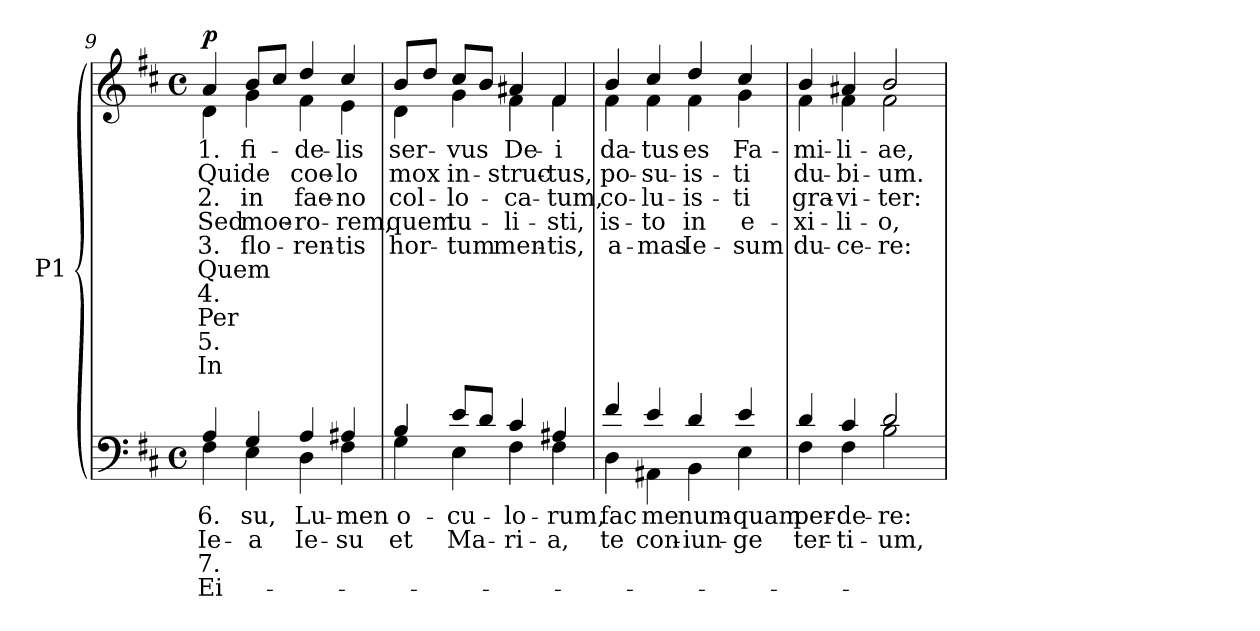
**kern	**text	**text	**text	**text	**kern	**text	**text	**text	**text	**text	**text	**text	**text	**text	**text	**dynam
*part1	*part1	*part1	*part1	*part1	*part1	*part1	*part1	*part1	*part1	*part1	*part1	*part1	*part1	*part1	*part1	*part1
*staff2	*staff2	*staff2	*staff2	*staff2	*staff1	*staff1	*staff1	*staff1	*staff1	*staff1	*staff1	*staff1	*staff1	*staff1	*staff1	*staff1/2
*I"P1	*	*	*	*	*	*	*	*	*	*	*	*	*	*	*	*
!!LO:LB:g=z
*clefF4	*	*	*	*	*clefG2	*	*	*	*	*	*	*	*	*	*	*
*k[f#c#]	*	*	*	*	*k[f#c#]	*	*	*	*	*	*	*	*	*	*	*
*D:	*	*	*	*	*D:	*	*	*	*	*	*	*	*	*	*	*
*M4/4	*	*	*	*	*M4/4	*	*	*	*	*	*	*	*	*	*	*
*met(c)	*	*	*	*	*met(c)	*	*	*	*	*	*	*	*	*	*	*
=9	=9	=9	=9	=9	=9	=9	=9	=9	=9	=9	=9	=9	=9	=9	=9	=9
!	!LO:LY:a:color=#000000	!LO:LY:a:color=#000000	!LO:LY:a:color=#000000	!LO:LY:a:color=#000000	!	!	!	!	!	!	!	!	!	!	!	!
*^	*	*	*	*	*	*	*	*	*	*	*	*	*	*	*	*
!	!	!	!	!	!	!	!LO:LY:b:color=#000000	!LO:LY:b:color=#000000	!LO:LY:b:color=#000000	!LO:LY:b:color=#000000	!LO:LY:b:color=#000000	!LO:LY:b:color=#000000	!LO:LY:b:color=#000000	!LO:LY:b:color=#000000	!LO:LY:b:color=#000000	!LO:LY:b:color=#000000	!
*	*	*	*	*	*	*^	*	*	*	*	*	*	*	*	*	*	*
4Ai/	4F#i\	6.	Ie-	7.	-Ei-	4ai/	4di\	1.	Qui	2.	Sed	3.	Quem	4.	Per	5.	In	p
!	!	!LO:LY:a:color=#000000	!LO:LY:a:color=#000000	!	!	!	!	!	!	!	!	!	!	!	!	!	!	!
!	!	!	!	!	!	!	!	!LO:LY:b:color=#000000	!LO:LY:b:color=#000000	!LO:LY:b:color=#000000	!LO:LY:b:color=#000000	!LO:LY:b:color=#000000	!	!	!	!	!	!
4Gi/	4Ei\	su,	-a	.	.	8bi/L	4gi\	fi-	de	in	moe-	flo-	.	.	.	.	.	.
.	.	.	.	.	.	8cc#i/J	.	.	.	.	.	.	.	.	.	.	.	.
!	!	!LO:LY:a:color=#000000	!LO:LY:a:color=#000000	!	!	!	!	!	!	!	!	!	!	!	!	!	!	!
!	!	!	!	!	!	!	!	!LO:LY:b:color=#000000	!LO:LY:b:color=#000000	!LO:LY:b:color=#000000	!LO:LY:b:color=#000000	!LO:LY:b:color=#000000	!	!	!	!	!	!
4Ai/	4Di\	Lu-	-Ie-	.	.	4ddi/	4f#i\	-de-	coe-	fae-	-ro-	-ren-	.	.	.	.	.	.
!	!	!LO:LY:a:color=#000000	!LO:LY:a:color=#000000	!	!	!	!	!	!	!	!	!	!	!	!	!	!	!
!	!	!	!	!	!	!	!	!LO:LY:b:color=#000000	!LO:LY:b:color=#000000	!LO:LY:b:color=#000000	!LO:LY:b:color=#000000	!LO:LY:b:color=#000000	!	!	!	!	!	!
4A#Xi/	4F#i\	-men	su	.	.	4cc#i/	4ei\	-lis	-lo	-no	-rem,	-tis	.	.	.	.	.	.
=10	=10	=10	=10	=10	=10	=10	=10	=10	=10	=10	=10	=10	=10	=10	=10	=10	=10	=10
!	!	!LO:LY:a:color=#000000	!LO:LY:a:color=#000000	!	!	!	!	!	!	!	!	!	!	!	!	!	!	!
!	!	!	!	!	!	!	!	!LO:LY:b:color=#000000	!LO:LY:b:color=#000000	!LO:LY:b:color=#000000	!LO:LY:b:color=#000000	!LO:LY:b:color=#000000	!	!	!	!	!	!
4Bi/	4Gi\	o-	-et	.	.	8bi/L	4di\	ser-	mox	col-	quem	hor-	.	.	.	.	.	.
.	.	.	.	.	.	8ddi/J	.	.	.	.	.	.	.	.	.	.	.	.
!	!	!LO:LY:a:color=#000000	!LO:LY:a:color=#000000	!	!	!	!	!	!	!	!	!	!	!	!	!	!	!
!	!	!	!	!	!	!	!	!LO:LY:b:color=#000000	!LO:LY:b:color=#000000	!LO:LY:b:color=#000000	!LO:LY:b:color=#000000	!LO:LY:b:color=#000000	!	!	!	!	!	!
8ei/L	4Ei\	cu-	-Ma-	.	.	8cc#i/L	4gi\	-vus	in-	-lo-	tu-	-tum	.	.	.	.	.	.
8di/J	.	.	.	.	.	8bi/J	.	.	.	.	.	.	.	.	.	.	.	.
!	!	!LO:LY:a:color=#000000	!LO:LY:a:color=#000000	!	!	!	!	!	!	!	!	!	!	!	!	!	!	!
!	!	!	!	!	!	!	!	!LO:LY:b:color=#000000	!LO:LY:b:color=#000000	!LO:LY:b:color=#000000	!LO:LY:b:color=#000000	!LO:LY:b:color=#000000	!	!	!	!	!	!
4c#i/	4F#i\	-lo-	-ri-	.	.	4a#Xi/	4f#i\	De-	-struc-	-ca-	-li-	men-	.	.	.	.	.	.
!	!	!LO:LY:a:color=#000000	!LO:LY:a:color=#000000	!	!	!	!	!	!	!	!	!	!	!	!	!	!	!
!	!	!	!	!	!	!	!	!LO:LY:b:color=#000000	!LO:LY:b:color=#000000	!LO:LY:b:color=#000000	!LO:LY:b:color=#000000	!LO:LY:b:color=#000000	!	!	!	!	!	!
4A#Xi/	4F#i\	-rum,	a,	.	.	4f#i/	4f#i\	-i	-tus,	-tum,	-sti,	-tis,	.	.	.	.	.	.
=11	=11	=11	=11	=11	=11	=11	=11	=11	=11	=11	=11	=11	=11	=11	=11	=11	=11	=11
!	!	!LO:LY:a:color=#000000	!LO:LY:a:color=#000000	!	!	!	!	!	!	!	!	!	!	!	!	!	!	!
!	!	!	!	!	!	!	!	!LO:LY:b:color=#000000	!LO:LY:b:color=#000000	!LO:LY:b:color=#000000	!LO:LY:b:color=#000000	!LO:LY:b:color=#000000	!	!	!	!	!	!
4f#i/	4Di\	fac	te	.	.	4bi/	4f#i\	da-	po-	co-	is-	a-	.	.	.	.	.	.
!	!	!LO:LY:a:color=#000000	!LO:LY:a:color=#000000	!	!	!	!	!	!	!	!	!	!	!	!	!	!	!
!	!	!	!	!	!	!	!	!LO:LY:b:color=#000000	!LO:LY:b:color=#000000	!LO:LY:b:color=#000000	!LO:LY:b:color=#000000	!LO:LY:b:color=#000000	!	!	!	!	!	!
4ei/	4AA#Xi\	me	con-	.	.	4cc#i/	4f#i\	-tus	-su-	-lu-	-to	-mas	.	.	.	.	.	.
!	!	!LO:LY:a:color=#000000	!LO:LY:a:color=#000000	!	!	!	!	!	!	!	!	!	!	!	!	!	!	!
!	!	!	!	!	!	!	!	!LO:LY:b:color=#000000	!LO:LY:b:color=#000000	!LO:LY:b:color=#000000	!LO:LY:b:color=#000000	!LO:LY:b:color=#000000	!	!	!	!	!	!
4di/	4BBi\	-num-	-iun-	.	.	4ddi/	4f#i\	es	-is-	-is-	in	Ie-	.	.	.	.	.	.
!	!	!LO:LY:a:color=#000000	!LO:LY:a:color=#000000	!	!	!	!	!	!	!	!	!	!	!	!	!	!	!
!	!	!	!	!	!	!	!	!LO:LY:b:color=#000000	!LO:LY:b:color=#000000	!LO:LY:b:color=#000000	!LO:LY:b:color=#000000	!LO:LY:b:color=#000000	!	!	!	!	!	!
4ei/	4Ei\	-quam	ge	.	.	4cc#i/	4gi\	Fa-	-ti	-ti	e-	-sum	.	.	.	.	.	.
=12	=12	=12	=12	=12	=12	=12	=12	=12	=12	=12	=12	=12	=12	=12	=12	=12	=12	=12
!	!	!LO:LY:a:color=#000000	!LO:LY:a:color=#000000	!	!	!	!	!	!	!	!	!	!	!	!	!	!	!
!	!	!	!	!	!	!	!	!LO:LY:b:color=#000000	!LO:LY:b:color=#000000	!LO:LY:b:color=#000000	!LO:LY:b:color=#000000	!LO:LY:b:color=#000000	!	!	!	!	!	!
4di/	4F#i\	per-	-ter-	.	.	4bi/	4f#i\	-mi-	du-	gra-	-xi-	du-	.	.	.	.	.	.
!	!	!LO:LY:a:color=#000000	!LO:LY:a:color=#000000	!	!	!	!	!	!	!	!	!	!	!	!	!	!	!
!	!	!	!	!	!	!	!	!LO:LY:b:color=#000000	!LO:LY:b:color=#000000	!LO:LY:b:color=#000000	!LO:LY:b:color=#000000	!LO:LY:b:color=#000000	!	!	!	!	!	!
4c#i/	4F#i\	-de-	-ti-	.	.	4a#Xi/	4f#i\	-li-	-bi-	-vi-	-li-	-ce-	.	.	.	.	.	.
!	!	!LO:LY:a:color=#000000	!LO:LY:a:color=#000000	!	!	!	!	!	!	!	!	!	!	!	!	!	!	!
!	!	!	!	!	!	!	!	!LO:LY:b:color=#000000	!LO:LY:b:color=#000000	!LO:LY:b:color=#000000	!LO:LY:b:color=#000000	!LO:LY:b:color=#000000	!	!	!	!	!	!
2di/	2Bi\	-re:	um,	.	.	2bi/	2f#i\	-ae,	-um.	-ter:	-o,	-re:	.	.	.	.	.	.
*v	*v	*	*	*	*	*	*	*	*	*	*	*	*	*	*	*	*	*
*	*	*	*	*	*v	*v	*	*	*	*	*	*	*	*	*	*	*
=	=	=	=	=	=	=	=	=	=	=	=	=	=	=	=	=
*-	*-	*-	*-	*-	*-	*-	*-	*-	*-	*-	*-	*-	*-	*-	*-	*-
